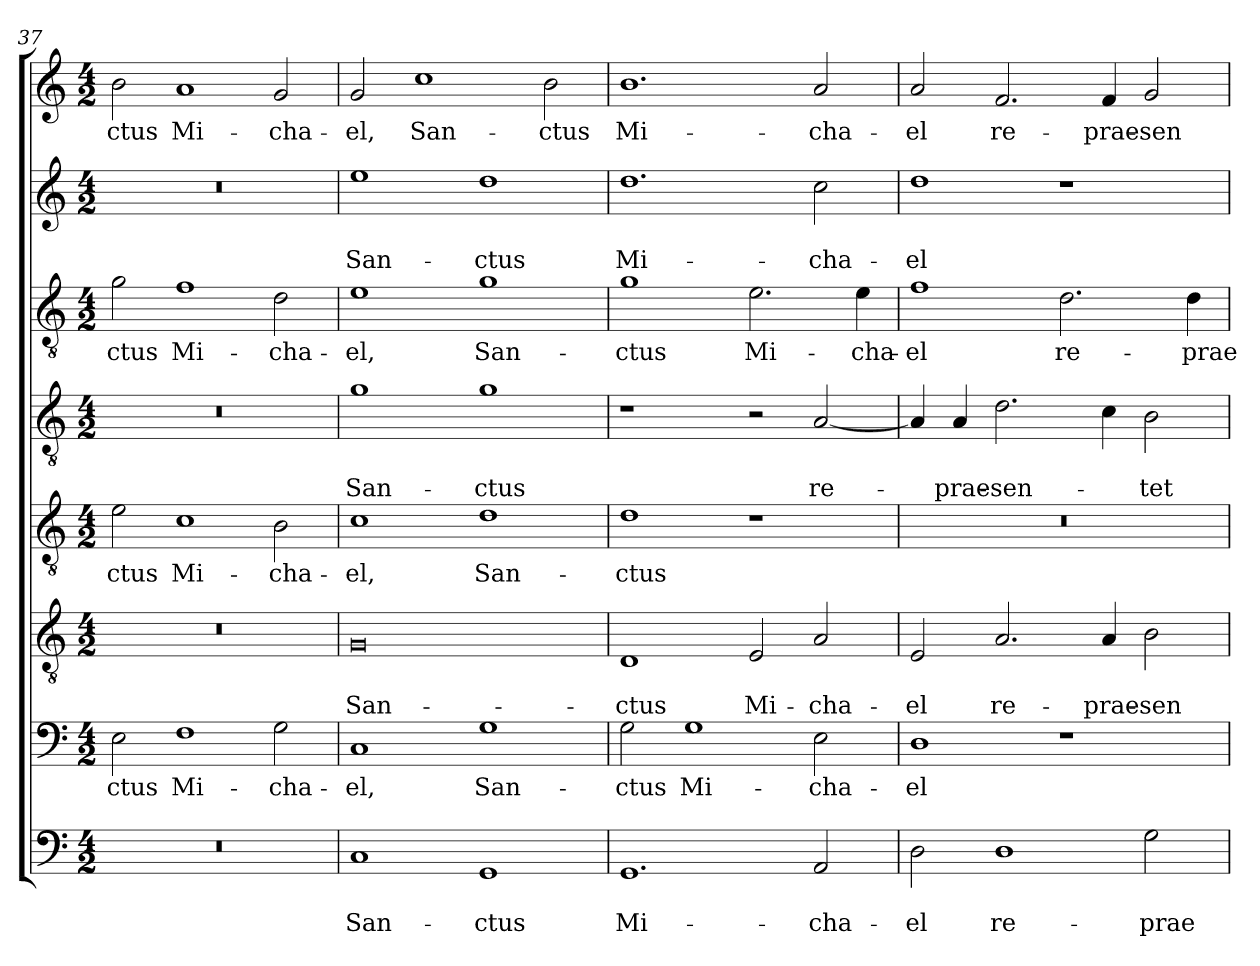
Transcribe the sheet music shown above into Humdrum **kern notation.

**kern	**text	**text	**kern	**text	**kern	**text	**text	**kern	**text	**kern	**text	**text	**kern	**text	**kern	**text	**text	**kern	**text
*part8	*part8	*part8	*part7	*part7	*part6	*part6	*part6	*part5	*part5	*part4	*part4	*part4	*part3	*part3	*part2	*part2	*part2	*part1	*part1
*staff8	*staff8	*staff8	*staff7	*staff7	*staff6	*staff6	*staff6	*staff5	*staff5	*staff4	*staff4	*staff4	*staff3	*staff3	*staff2	*staff2	*staff2	*staff1	*staff1
!!LO:PB:g=z
*clefF4	*	*	*clefF4	*	*clefGv2	*	*	*clefGv2	*	*clefGv2	*	*	*clefGv2	*	*clefG2	*	*	*clefG2	*
*k[]	*	*	*k[]	*	*k[]	*	*	*k[]	*	*k[]	*	*	*k[]	*	*k[]	*	*	*k[]	*
*C:	*	*	*C:	*	*C:	*	*	*C:	*	*C:	*	*	*C:	*	*C:	*	*	*C:	*
*M4/2	*	*	*M4/2	*	*M4/2	*	*	*M4/2	*	*M4/2	*	*	*M4/2	*	*M4/2	*	*	*M4/2	*
=37	=37	=37	=37	=37	=37	=37	=37	=37	=37	=37	=37	=37	=37	=37	=37	=37	=37	=37	=37
!	!	!	!	!LO:LY:b	!	!	!	!	!LO:LY:b	!	!	!	!	!LO:LY:b	!	!	!	!	!LO:LY:b
0r	.	.	2E\	-ctus	0r	.	.	2e\	-ctus	0r	.	.	2g\	-ctus	0r	.	.	2b\	-ctus
!	!	!	!	!LO:LY:b	!	!	!	!	!LO:LY:b	!	!	!	!	!LO:LY:b	!	!	!	!	!LO:LY:b
.	.	.	1F	Mi-	.	.	.	1c	Mi-	.	.	.	1f	Mi-	.	.	.	1a	Mi-
!	!	!	!	!LO:LY:b	!	!	!	!	!LO:LY:b	!	!	!	!	!LO:LY:b	!	!	!	!	!LO:LY:b
.	.	.	2G\	-cha-	.	.	.	2B\	-cha-	.	.	.	2d\	-cha-	.	.	.	2g/	-cha-
=38	=38	=38	=38	=38	=38	=38	=38	=38	=38	=38	=38	=38	=38	=38	=38	=38	=38	=38	=38
!	!	!LO:LY:b	!	!LO:LY:b	!	!	!LO:LY:b	!	!LO:LY:b	!	!	!LO:LY:b	!	!LO:LY:b	!	!	!LO:LY:b	!	!LO:LY:b
1C	.	San-	1C	-el,	0G	.	San-	1c	-el,	1g	.	San-	1e	-el,	1ee	.	San-	2g/	-el,
!	!	!	!	!	!	!	!	!	!	!	!	!	!	!	!	!	!	!	!LO:LY:b
.	.	.	.	.	.	.	.	.	.	.	.	.	.	.	.	.	.	1cc	San-
!	!	!LO:LY:b	!	!LO:LY:b	!	!	!	!	!LO:LY:b	!	!	!LO:LY:b	!	!LO:LY:b	!	!	!LO:LY:b	!	!
1GG	.	-ctus	1G	San-	.	.	.	1d	San-	1g	.	-ctus	1g	San-	1dd	.	-ctus	.	.
!	!	!	!	!	!	!	!	!	!	!	!	!	!	!	!	!	!	!	!LO:LY:b
.	.	.	.	.	.	.	.	.	.	.	.	.	.	.	.	.	.	2b\	-ctus
=39	=39	=39	=39	=39	=39	=39	=39	=39	=39	=39	=39	=39	=39	=39	=39	=39	=39	=39	=39
!	!	!LO:LY:b	!	!LO:LY:b	!	!	!LO:LY:b	!	!LO:LY:b	!	!	!	!	!LO:LY:b	!	!	!LO:LY:b	!	!LO:LY:b
1.GG	.	Mi-	2G\	-ctus	1D	.	-ctus	1d	-ctus	1r	.	.	1g	-ctus	1.dd	.	Mi-	1.b	Mi-
!	!	!	!	!LO:LY:b	!	!	!	!	!	!	!	!	!	!	!	!	!	!	!
.	.	.	1G	Mi-	.	.	.	.	.	.	.	.	.	.	.	.	.	.	.
!	!	!	!	!	!	!	!LO:LY:b	!	!	!	!	!	!	!LO:LY:b	!	!	!	!	!
.	.	.	.	.	2E/	.	Mi-	1r	.	2r	.	.	2.e\	Mi-	.	.	.	.	.
!	!	!LO:LY:b	!	!LO:LY:b	!	!	!LO:LY:b	!	!	!	!	!LO:LY:b	!	!	!	!	!LO:LY:b	!	!LO:LY:b
2AA/	.	-cha-	2E\	-cha-	2A/	.	-cha-	.	.	[2A/	.	re-	.	.	2cc\	.	-cha-	2a/	-cha-
!	!	!	!	!	!	!	!	!	!	!	!	!	!	!LO:LY:b	!	!	!	!	!
.	.	.	.	.	.	.	.	.	.	.	.	.	4e\	-cha-	.	.	.	.	.
=40	=40	=40	=40	=40	=40	=40	=40	=40	=40	=40	=40	=40	=40	=40	=40	=40	=40	=40	=40
!	!	!LO:LY:b	!	!LO:LY:b	!	!	!LO:LY:b	!	!	!	!	!	!	!LO:LY:b	!	!	!LO:LY:b	!	!LO:LY:b
2D\	.	-el	1D	-el	2E/	.	-el	0r	.	4A/]	.	.	1f	-el	1dd	.	-el	2a/	-el
!	!	!	!	!	!	!	!	!	!	!	!	!LO:LY:b	!	!	!	!	!	!	!
.	.	.	.	.	.	.	.	.	.	4A/	.	-prae-	.	.	.	.	.	.	.
!	!	!LO:LY:b	!	!	!	!	!LO:LY:b	!	!	!	!	!LO:LY:b	!	!	!	!	!	!	!LO:LY:b
1D	.	re-	.	.	2.A/	.	re-	.	.	2.d\	.	-sen-	.	.	.	.	.	2.f/	re-
!	!	!	!	!	!	!	!	!	!	!	!	!	!	!LO:LY:b	!	!	!	!	!
.	.	.	1r	.	.	.	.	.	.	.	.	.	2.d\	re-	1r	.	.	.	.
!	!	!	!	!	!	!	!LO:LY:b	!	!	!	!	!	!	!	!	!	!	!	!LO:LY:b
.	.	.	.	.	4A/	.	-prae-	.	.	4c\	.	.	.	.	.	.	.	4f/	-prae-
!	!	!LO:LY:b	!	!	!	!	!LO:LY:b	!	!	!	!	!LO:LY:b	!	!	!	!	!	!	!LO:LY:b
2G\	.	-prae-	.	.	2B\	.	-sen-	.	.	2B\	.	-tet	.	.	.	.	.	2g/	-sen-
!	!	!	!	!	!	!	!	!	!	!	!	!	!	!LO:LY:b	!	!	!	!	!
.	.	.	.	.	.	.	.	.	.	.	.	.	4d\	-prae-	.	.	.	.	.
=	=	=	=	=	=	=	=	=	=	=	=	=	=	=	=	=	=	=	=
*-	*-	*-	*-	*-	*-	*-	*-	*-	*-	*-	*-	*-	*-	*-	*-	*-	*-	*-	*-
